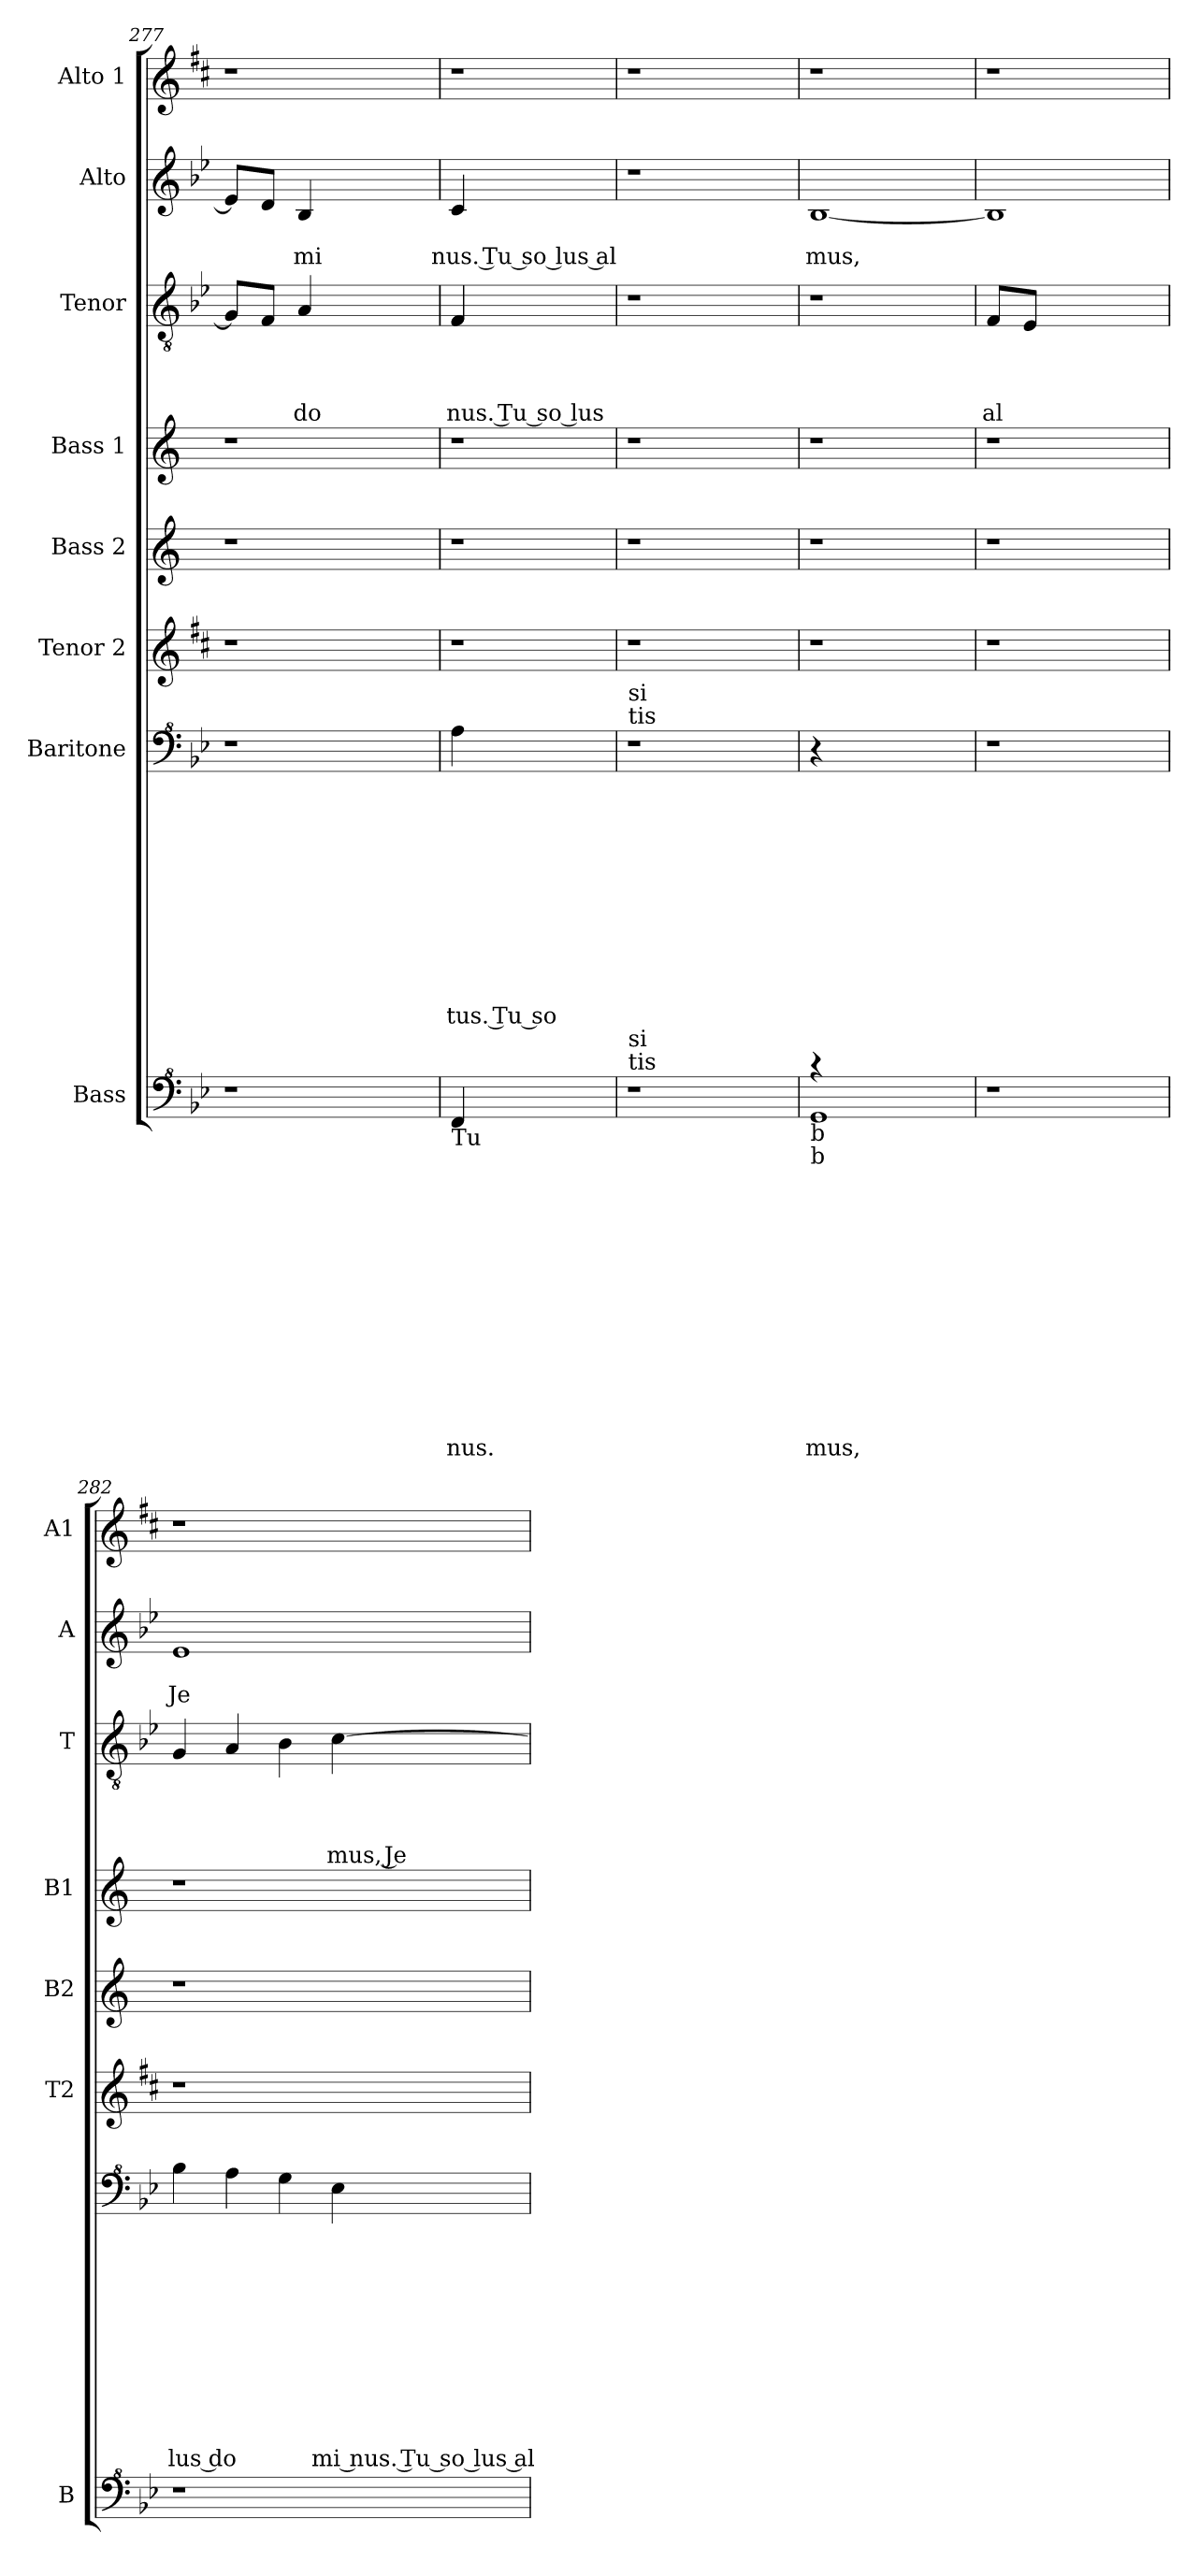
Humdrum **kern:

**kern	**text	**text	**text	**text	**text	**text	**text	**text	**text	**text	**text	**text	**text	**kern	**text	**text	**text	**text	**text	**text	**text	**text	**text	**text	**text	**kern	**kern	**kern	**kern	**text	**text	**text	**text	**kern	**text	**text	**kern
*part8	*part8	*part8	*part8	*part8	*part8	*part8	*part8	*part8	*part8	*part8	*part8	*part8	*part8	*part7	*part7	*part7	*part7	*part7	*part7	*part7	*part7	*part7	*part7	*part7	*part7	*part6	*part5	*part4	*part3	*part3	*part3	*part3	*part3	*part2	*part2	*part2	*part1
*staff8	*staff8	*staff8	*staff8	*staff8	*staff8	*staff8	*staff8	*staff8	*staff8	*staff8	*staff8	*staff8	*staff8	*staff7	*staff7	*staff7	*staff7	*staff7	*staff7	*staff7	*staff7	*staff7	*staff7	*staff7	*staff7	*staff6	*staff5	*staff4	*staff3	*staff3	*staff3	*staff3	*staff3	*staff2	*staff2	*staff2	*staff1
*I"Bass	*	*	*	*	*	*	*	*	*	*	*	*	*	*I"Baritone	*	*	*	*	*	*	*	*	*	*	*	*I"Tenor 2	*I"Bass 2	*I"Bass 1	*I"Tenor	*	*	*	*	*I"Alto	*	*	*I"Alto 1
*I'B	*	*	*	*	*	*	*	*	*	*	*	*	*	*	*	*	*	*	*	*	*	*	*	*	*	*I'T2	*I'B2	*I'B1	*I'T	*	*	*	*	*I'A	*	*	*I'A1
*clefF^4	*	*	*	*	*	*	*	*	*	*	*	*	*	*clefF^4	*	*	*	*	*	*	*	*	*	*	*	*clefG2	*clefG2	*clefG2	*clefGv2	*	*	*	*	*clefG2	*	*	*clefG2
*	*	*	*	*	*	*	*	*	*	*	*	*	*	*	*	*	*	*	*	*	*	*	*	*	*	*ITrd1c2	*	*	*ITrd1c2	*	*	*	*	*ITrd1c2	*	*	*ITrd1c2
*k[b-e-]	*	*	*	*	*	*	*	*	*	*	*	*	*	*k[b-e-]	*	*	*	*	*	*	*	*	*	*	*	*k[]	*k[]	*k[]	*k[b-e-a-d-]	*	*	*	*	*k[b-e-a-d-]	*	*	*k[]
*B-:	*	*	*	*	*	*	*	*	*	*	*	*	*	*B-:	*	*	*	*	*	*	*	*	*	*	*	*C:	*C:	*C:	*A-:	*	*	*	*	*A-:	*	*	*C:
=277	=277	=277	=277	=277	=277	=277	=277	=277	=277	=277	=277	=277	=277	=277	=277	=277	=277	=277	=277	=277	=277	=277	=277	=277	=277	=277	=277	=277	=277	=277	=277	=277	=277	=277	=277	=277	=277
1r	.	.	.	.	.	.	.	.	.	.	.	.	.	1r	.	.	.	.	.	.	.	.	.	.	.	1r	1r	1r	8F/L]	.	.	.	.	8d-/L]	.	.	1r
.	.	.	.	.	.	.	.	.	.	.	.	.	.	.	.	.	.	.	.	.	.	.	.	.	.	.	.	.	8E-/J	.	.	.	.	8c/J	.	.	.
!	!	!	!	!	!	!	!	!	!	!	!	!	!	!	!	!	!	!	!	!	!	!	!	!	!	!	!	!	!	!	!	!	!LO:LY:b	!	!	!LO:LY:b	!
.	.	.	.	.	.	.	.	.	.	.	.	.	.	.	.	.	.	.	.	.	.	.	.	.	.	.	.	.	4G/	.	.	.	do	4A-/	.	mi	.
.	.	.	.	.	.	.	.	.	.	.	.	.	.	.	.	.	.	.	.	.	.	.	.	.	.	.	.	.	2ryy	.	.	.	.	2ryy	.	.	.
=278	=278	=278	=278	=278	=278	=278	=278	=278	=278	=278	=278	=278	=278	=278	=278	=278	=278	=278	=278	=278	=278	=278	=278	=278	=278	=278	=278	=278	=278	=278	=278	=278	=278	=278	=278	=278	=278
!LO:TX:b:t=Tu	!	!	!	!	!	!	!	!	!	!	!	!	!	!	!	!	!	!	!	!	!	!	!	!	!	!	!	!	!	!	!	!	!	!	!	!	!
!	!	!	!	!	!	!	!	!	!	!	!	!	!LO:LY:b:rj	!	!	!	!	!	!	!	!	!	!	!	!LO:LY:b:rj	!	!	!	!	!	!	!	!LO:LY:b:rj	!	!	!	!
*	*	*	*	*	*	*	*	*	*	*	*	*	*	*	*	*	*	*	*	*	*	*	*	*	*	*	*	*	*^	*	*	*	*	*	*	*	*
!	!	!	!	!	!	!	!	!	!	!	!	!	!	!	!	!	!	!	!	!	!	!	!	!	!	!	!	!	!	!	!	!	!	!LO:LY:b	!	!	!LO:LY:b:rj	!
4F/	.	.	.	.	.	.	.	.	.	.	.	.	nus.	4a\	.	.	.	.	.	.	.	.	.	.	tus. Tu so	1r	1r	1r	4E-/	4E-/	.	.	.	nus. Tu so lus	4B-/	.	nus. Tu so lus al	1r
2.ryy	.	.	.	.	.	.	.	.	.	.	.	.	.	2.ryy	.	.	.	.	.	.	.	.	.	.	.	.	.	.	2.ryy	2.ryy	.	.	.	.	2.ryy	.	.	.
=279	=279	=279	=279	=279	=279	=279	=279	=279	=279	=279	=279	=279	=279	=279	=279	=279	=279	=279	=279	=279	=279	=279	=279	=279	=279	=279	=279	=279	=279	=279	=279	=279	=279	=279	=279	=279	=279	=279
!	!	!	!	!	!	!	!	!	!	!	!	!	!	!	!	!	!	!	!	!	!	!	!	!	!	!	!	!	!LO:TX:a:t=tis	!	!	!	!	!	!	!	!	!
!	!	!	!	!	!	!	!	!	!	!	!	!	!	!	!	!	!	!	!	!	!	!	!	!	!	!	!	!	!LO:TX:a:t=si	!	!	!	!	!	!	!	!	!
!	!	!	!	!	!	!	!	!	!	!	!	!	!	!LO:TX:a:t=tis	!	!	!	!	!	!	!	!	!	!	!	!	!	!	!	!	!	!	!	!	!	!	!	!
!	!	!	!	!	!	!	!	!	!	!	!	!	!	!LO:TX:a:t=si	!	!	!	!	!	!	!	!	!	!	!	!	!	!	!	!	!	!	!	!	!	!	!	!
!LO:TX:a:t=tis	!	!	!	!	!	!	!	!	!	!	!	!	!	!	!	!	!	!	!	!	!	!	!	!	!	!	!	!	!	!	!	!	!	!	!	!	!	!
!LO:TX:a:t=si	!	!	!	!	!	!	!	!	!	!	!	!	!	!	!	!	!	!	!	!	!	!	!	!	!	!	!	!	!	!	!	!	!	!	!	!	!	!
*	*	*	*	*	*	*	*	*	*	*	*	*	*	*	*	*	*	*	*	*	*	*	*	*	*	*	*	*	*v	*v	*	*	*	*	*	*	*	*
1r	.	.	.	.	.	.	.	.	.	.	.	.	.	1r	.	.	.	.	.	.	.	.	.	.	.	1r	1r	1r	1r	.	.	.	.	1r	.	.	1r
!!LO:PB:g=z
=280	=280	=280	=280	=280	=280	=280	=280	=280	=280	=280	=280	=280	=280	=280	=280	=280	=280	=280	=280	=280	=280	=280	=280	=280	=280	=280	=280	=280	=280	=280	=280	=280	=280	=280	=280	=280	=280
*^	*	*	*	*	*	*	*	*	*	*	*	*	*	*	*	*	*	*	*	*	*	*	*	*	*	*	*	*	*	*	*	*	*	*	*	*	*
!LO:TX:b:t=b	!	!	!	!	!	!	!	!	!	!	!	!	!	!	!	!	!	!	!	!	!	!	!	!	!	!	!	!	!	!	!	!	!	!	!	!	!	!
!LO:TX:b:t=b	!	!	!	!	!	!	!	!	!	!	!	!	!	!	!	!	!	!	!	!	!	!	!	!	!	!	!	!	!	!	!	!	!	!	!	!	!	!
!	!	!	!	!	!	!	!	!	!	!	!	!	!	!LO:LY:b	!	!	!	!	!	!	!	!	!	!	!	!	!	!	!	!	!	!	!	!	!	!	!LO:LY:b	!
4rcc	1G	.	.	.	.	.	.	.	.	.	.	.	.	mus,	4r	.	.	.	.	.	.	.	.	.	.	.	1r	1r	1r	1r	.	.	.	.	[<1A-	.	mus,	1r
2.ryy	.	.	.	.	.	.	.	.	.	.	.	.	.	.	2.ryy	.	.	.	.	.	.	.	.	.	.	.	.	.	.	.	.	.	.	.	.	.	.	.
*v	*v	*	*	*	*	*	*	*	*	*	*	*	*	*	*	*	*	*	*	*	*	*	*	*	*	*	*	*	*	*	*	*	*	*	*	*	*	*
=281	=281	=281	=281	=281	=281	=281	=281	=281	=281	=281	=281	=281	=281	=281	=281	=281	=281	=281	=281	=281	=281	=281	=281	=281	=281	=281	=281	=281	=281	=281	=281	=281	=281	=281	=281	=281	=281
!	!	!	!	!	!	!	!	!	!	!	!	!	!	!	!	!	!	!	!	!	!	!	!	!	!	!	!	!	!	!	!	!	!LO:LY:b:rj	!	!	!	!
1r	.	.	.	.	.	.	.	.	.	.	.	.	.	1r	.	.	.	.	.	.	.	.	.	.	.	1r	1r	1r	8E-/L	.	.	.	al	1A-]	.	.	1r
.	.	.	.	.	.	.	.	.	.	.	.	.	.	.	.	.	.	.	.	.	.	.	.	.	.	.	.	.	8D-/J	.	.	.	.	.	.	.	.
.	.	.	.	.	.	.	.	.	.	.	.	.	.	.	.	.	.	.	.	.	.	.	.	.	.	.	.	.	2.ryy	.	.	.	.	.	.	.	.
=282	=282	=282	=282	=282	=282	=282	=282	=282	=282	=282	=282	=282	=282	=282	=282	=282	=282	=282	=282	=282	=282	=282	=282	=282	=282	=282	=282	=282	=282	=282	=282	=282	=282	=282	=282	=282	=282
!	!	!	!	!	!	!	!	!	!	!	!	!	!	!	!	!	!	!	!	!	!	!	!	!	!LO:LY:b:rj	!	!	!	!	!	!	!	!	!	!	!LO:LY:b	!
1r	.	.	.	.	.	.	.	.	.	.	.	.	.	4b-\	.	.	.	.	.	.	.	.	.	.	lus do	1r	1r	1r	4F/	.	.	.	.	1d-	.	Je	1r
.	.	.	.	.	.	.	.	.	.	.	.	.	.	4a\	.	.	.	.	.	.	.	.	.	.	.	.	.	.	4G/	.	.	.	.	.	.	.	.
.	.	.	.	.	.	.	.	.	.	.	.	.	.	4g\	.	.	.	.	.	.	.	.	.	.	.	.	.	.	4A-\	.	.	.	.	.	.	.	.
!	!	!	!	!	!	!	!	!	!	!	!	!	!	!	!	!	!	!	!	!	!	!	!	!	!LO:LY:b	!	!	!	!	!	!	!	!LO:LY:b	!	!	!	!
.	.	.	.	.	.	.	.	.	.	.	.	.	.	4e-\	.	.	.	.	.	.	.	.	.	.	mi nus. Tu so lus al	.	.	.	[>4B-\	.	.	.	mus, Je	.	.	.	.
=	=	=	=	=	=	=	=	=	=	=	=	=	=	=	=	=	=	=	=	=	=	=	=	=	=	=	=	=	=	=	=	=	=	=	=	=	=
*-	*-	*-	*-	*-	*-	*-	*-	*-	*-	*-	*-	*-	*-	*-	*-	*-	*-	*-	*-	*-	*-	*-	*-	*-	*-	*-	*-	*-	*-	*-	*-	*-	*-	*-	*-	*-	*-
